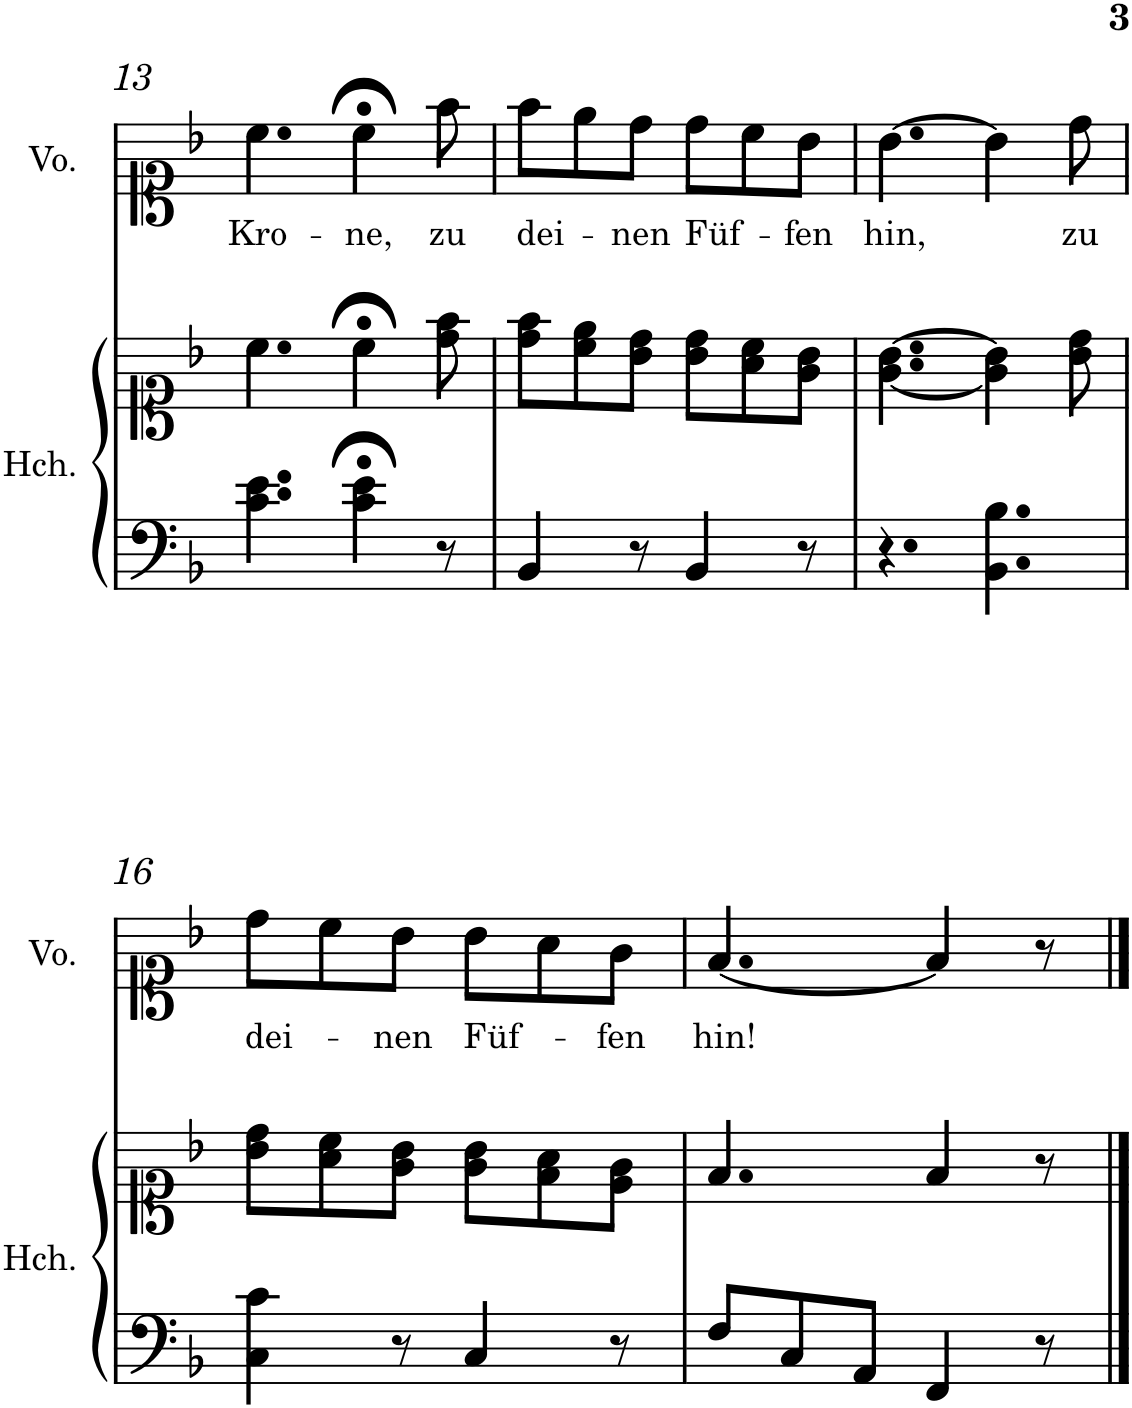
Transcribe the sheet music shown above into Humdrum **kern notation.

**kern	**kern	**kern	**text
*part2	*part2	*part1	*part1
*staff3	*staff2	*staff1	*staff1
*I"Harpsichord	*	*I"Voice	*
*I'Hch.	*	*I'Vo.	*
!!LO:PB:g=z
*clefF4	*clefC1	*clefC1	*
*k[b-]	*k[b-]	*k[b-]	*
*M6/8	*M6/8	*M6/8	*
=13	=13	=13	=13
!	!	!	!LO:LY:b
4.c\ 4.e\	4.cc\	4.cc\	Kro-
!	!	!	!LO:LY:b
4c\;< 4e\;<	4cc;<\	4cc;<\	-ne,
!	!	!	!LO:LY:b
8r	8dd\ 8ff\	8ff\	zu
=14	=14	=14	=14
!	!	!	!LO:LY:b
4BB-/	8dd\ 8ff\L	8ff\L	dei-
.	8cc\ 8ee\	8ee\	.
!	!	!	!LO:LY:b
8r	8b-\ 8dd\J	8dd\J	-nen
!	!	!	!LO:LY:b
4BB-/	8b-\ 8dd\L	8dd\L	Füf-
.	8a\ 8cc\	8cc\	.
!	!	!	!LO:LY:b
8r	8g\ 8b-\J	8b-\J	-fen
=15	=15	=15	=15
!	!	!	!LO:LY:b
4.r	[4.g\ [4.b-\	[4.b-\	hin,
4.BB-\ 4.B-\	4g\] 4b-\]	4b-\]	.
!	!	!	!LO:LY:b
.	8b-\ 8dd\	8dd\	zu
!!LO:LB:g=z
=16	=16	=16	=16
!	!	!	!LO:LY:b
4C\ 4c\	8b-\ 8dd\L	8dd\L	dei-
.	8a\ 8cc\	8cc\	.
!	!	!	!LO:LY:b
8r	8g\ 8b-\J	8b-\J	-nen
!	!	!	!LO:LY:b
4C/	8g\ 8b-\L	8b-\L	Füf-
.	8f\ 8a\	8a\	.
!	!	!	!LO:LY:b
8r	8e\ 8g\J	8g\J	-fen
=17	=17	=17	=17
!	!	!	!LO:LY:b
8F/L	4.f/	[4.f/	hin!
8C/	.	.	.
8AA/J	.	.	.
4FF/	4f/	4f/]	.
8r	8r	8r	.
==	==	==	==
*-	*-	*-	*-
